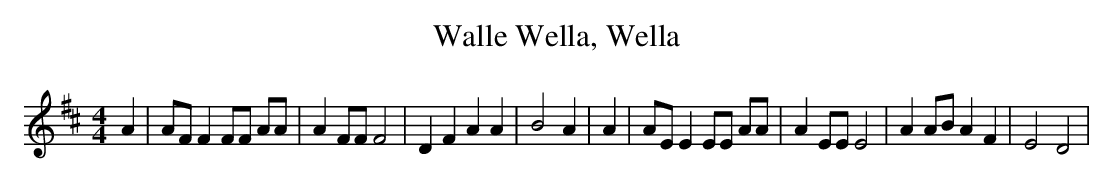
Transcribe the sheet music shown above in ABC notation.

X:1
T:Wella, Wella, Walle
M:4/4
L:1/8
K:D
 A2| AF F2 FF AA| A2 FF F4| D2 F2 A2 A2| B4 A2| A2| AE E2 EE AA| A2 EE E4|\
 A2 AB A2 F2| E4 D4|
